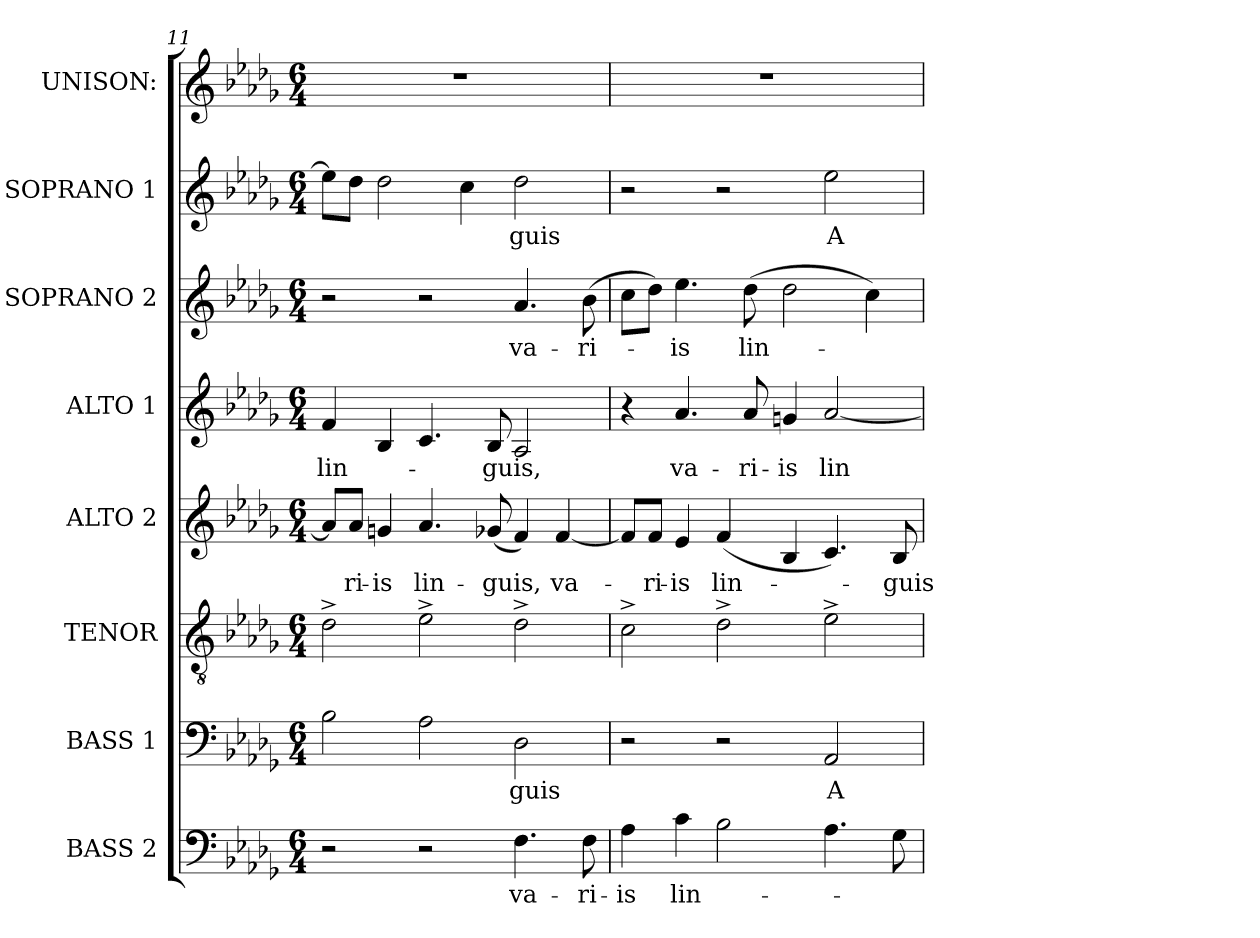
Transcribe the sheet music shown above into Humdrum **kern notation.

**kern	**text	**kern	**text	**kern	**kern	**text	**kern	**text	**kern	**text	**kern	**text	**kern
*part8	*part8	*part7	*part7	*part6	*part5	*part5	*part4	*part4	*part3	*part3	*part2	*part2	*part1
*staff8	*staff8	*staff7	*staff7	*staff6	*staff5	*staff5	*staff4	*staff4	*staff3	*staff3	*staff2	*staff2	*staff1
*I"BASS 2	*	*I"BASS 1	*	*I"TENOR	*I"ALTO 2	*	*I"ALTO 1	*	*I"SOPRANO 2	*	*I"SOPRANO 1	*	*I"UNISON:
*I'B2.	*	*I'B1.	*	*I'T.	*I'A2.	*	*I'A1.	*	*I'S2.	*	*I'S1.	*	*I'S.
*clefF4	*	*clefF4	*	*clefGv2	*clefG2	*	*clefG2	*	*clefG2	*	*clefG2	*	*clefG2
*	*	*	*	*ITrd7c12	*	*	*	*	*	*	*	*	*
*k[b-e-a-d-g-]	*	*k[b-e-a-d-g-]	*	*k[b-e-a-d-g-]	*k[b-e-a-d-g-]	*	*k[b-e-a-d-g-]	*	*k[b-e-a-d-g-]	*	*k[b-e-a-d-g-]	*	*k[b-e-a-d-g-]
*D-:	*	*D-:	*	*D-:	*D-:	*	*D-:	*	*D-:	*	*D-:	*	*D-:
*M6/4	*	*M6/4	*	*M6/4	*M6/4	*	*M6/4	*	*M6/4	*	*M6/4	*	*M6/4
=11	=11	=11	=11	=11	=11	=11	=11	=11	=11	=11	=11	=11	=11
!	!	!	!	!	!	!	!	!LO:LY:b:color=#000000	!	!	!	!	!LO:N:vis=1
2r	.	2B-i\	.	2D-^i\	8a-i/L]	.	4fi/	lin-	2r	.	8ee-i\L]	.	1.r
!	!	!	!	!	!	!LO:LY:b:color=#000000	!	!	!	!	!	!	!
.	.	.	.	.	8a-i/J	-ri-	.	.	.	.	8dd-i\J	.	.
!	!	!	!	!	!	!LO:LY:b:color=#000000	!	!	!	!	!	!	!
.	.	.	.	.	4gni/	-is	4B-i/	.	.	.	2dd-i\	.	.
!	!	!	!	!	!	!LO:LY:b:color=#000000	!	!	!	!	!	!	!
2r	.	2A-i\	.	2E-^i\	4.a-i/	lin-	4.ci/	.	2r	.	.	.	.
.	.	.	.	.	.	.	.	.	.	.	4cci\	.	.
!	!	!	!	!	!	!LO:LY:b:color=#000000	!	!	!	!	!	!	!
!	!	!	!	!	!	!	!	!LO:LY:b:color=#000000	!	!	!	!	!
.	.	.	.	.	(8g-Xi/	-guis,	8B-i/	-guis,	.	.	.	.	.
!	!LO:LY:b:color=#000000	!	!	!	!	!	!	!	!	!	!	!	!
!	!	!	!LO:LY:b:color=#000000	!	!	!	!	!	!	!	!	!	!
!	!	!	!	!	!	!	!	!	!	!LO:LY:b:color=#000000	!	!	!
!	!	!	!	!	!	!	!	!	!	!	!	!LO:LY:b:color=#000000	!
4.Fi\	va-	2D-i\	-guis	2D-^i\	4fi/)	.	2A-i/	.	4.a-i/	va-	2dd-i\	-guis	.
!	!	!	!	!	!	!LO:LY:b:color=#000000	!	!	!	!	!	!	!
.	.	.	.	.	[4fi/	va-	.	.	.	.	.	.	.
!	!LO:LY:b:color=#000000	!	!	!	!	!	!	!	!	!	!	!	!
!	!	!	!	!	!	!	!	!	!	!LO:LY:b:color=#000000	!	!	!
8Fi\	-ri-	.	.	.	.	.	.	.	(8b-i\	-ri-	.	.	.
=12	=12	=12	=12	=12	=12	=12	=12	=12	=12	=12	=12	=12	=12
!	!LO:LY:b:color=#000000	!	!	!	!	!	!	!	!	!	!	!	!LO:N:vis=1
4A-i\	-is	2r	.	2C^i\	8fi/L]	.	4r	.	8cci\L	.	2r	.	1.r
!	!	!	!	!	!	!LO:LY:b:color=#000000	!	!	!	!	!	!	!
.	.	.	.	.	8fi/J	-ri-	.	.	8dd-i\J)	.	.	.	.
!	!LO:LY:b:color=#000000	!	!	!	!	!	!	!	!	!	!	!	!
!	!	!	!	!	!	!LO:LY:b:color=#000000	!	!	!	!	!	!	!
!	!	!	!	!	!	!	!	!LO:LY:b:color=#000000	!	!	!	!	!
!	!	!	!	!	!	!	!	!	!	!LO:LY:b:color=#000000	!	!	!
4ci\	lin-	.	.	.	4e-i/	-is	4.a-i/	va-	4.ee-i\	-is	.	.	.
!	!	!	!	!	!	!LO:LY:b:color=#000000	!	!	!	!	!	!	!
2B-i\	.	2r	.	2D-^i\	(4fi/	lin-	.	.	.	.	2r	.	.
!	!	!	!	!	!	!	!	!LO:LY:b:color=#000000	!	!	!	!	!
!	!	!	!	!	!	!	!	!	!	!LO:LY:b:color=#000000	!	!	!
.	.	.	.	.	.	.	8a-i/	-ri-	(8dd-i\	lin-	.	.	.
!	!	!	!	!	!	!	!	!LO:LY:b:color=#000000	!	!	!	!	!
.	.	.	.	.	4B-i/	.	4gni/	-is	2dd-i\	.	.	.	.
!	!	!	!LO:LY:b:color=#000000	!	!	!	!	!	!	!	!	!	!
!	!	!	!	!	!	!	!	!LO:LY:b:color=#000000	!	!	!	!	!
!	!	!	!	!	!	!	!	!	!	!	!	!LO:LY:b:color=#000000	!
4.A-i\	.	2AA-i/	A-	2E-^i\	4.ci/)	.	[2a-i/	lin-	.	.	2ee-i\	A-	.
.	.	.	.	.	.	.	.	.	4cci\)	.	.	.	.
!	!	!	!	!	!	!LO:LY:b:color=#000000	!	!	!	!	!	!	!
8G-i\	.	.	.	.	8B-i/	-guis	.	.	.	.	.	.	.
=	=	=	=	=	=	=	=	=	=	=	=	=	=
*-	*-	*-	*-	*-	*-	*-	*-	*-	*-	*-	*-	*-	*-
